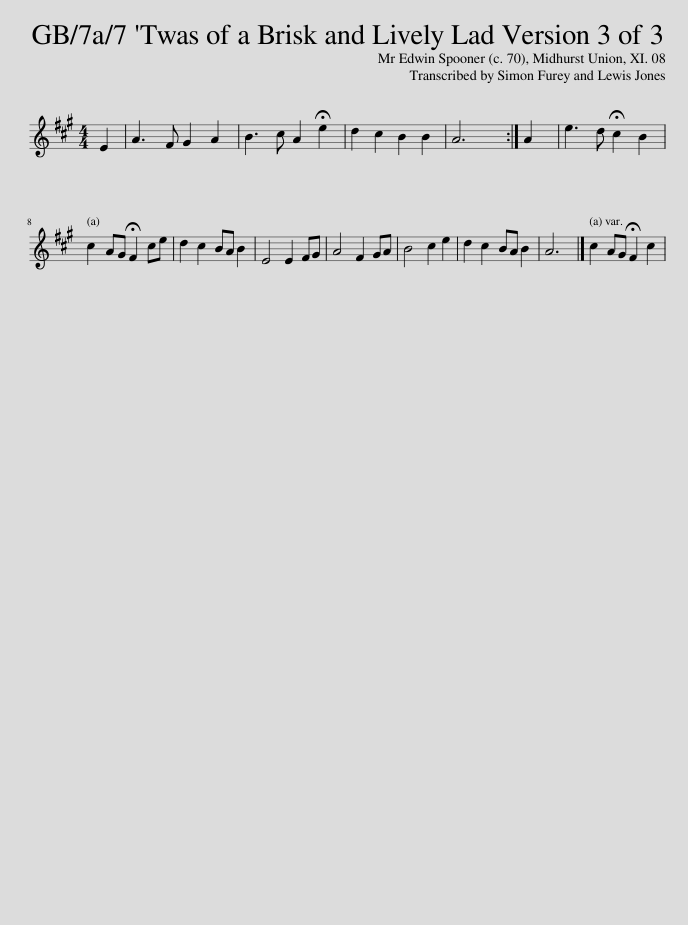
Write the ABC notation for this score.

X:1
L:1/8
M:4/4
I:linebreak $
K:A
V:1 treble
V:1
 E2 | A3 F G2 A2 | B3 c A2 !fermata!e2 | d2 c2 B2 B2 | A6 :| %5
 A2 | e3 d !fermata!c2 B2 |$ c2 AG !fermata!F2 ce | d2 c2 BA B2 | E4 E2 FG | %10
 A4 F2 GA | B4 c2 e2 | d2 c2 BA B2 | A6 |] c2 AG !fermata!F2 c2 | %15
